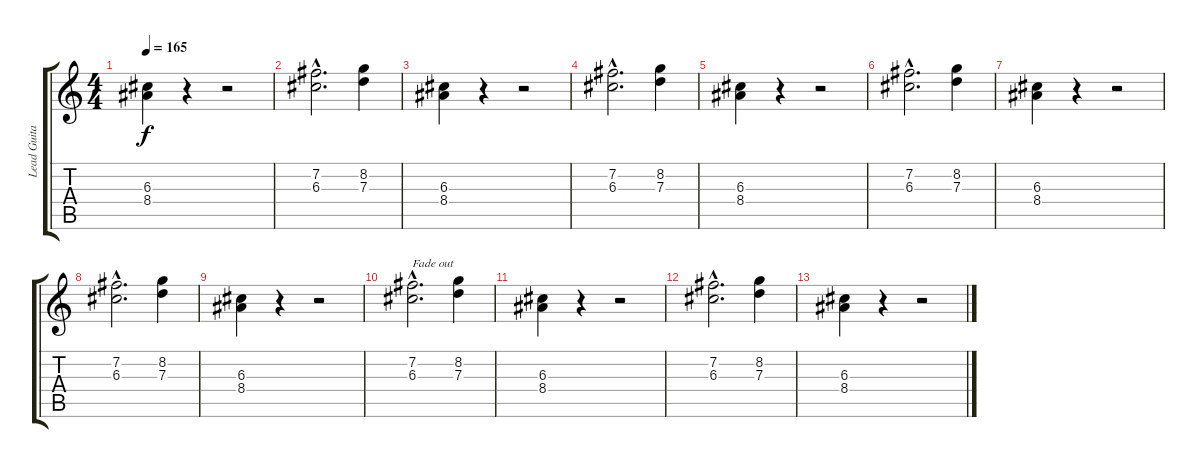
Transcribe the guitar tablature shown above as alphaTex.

\track ("Lead Guitar 2" "Lead Guita") {instrument overdrivenguitar}
\staff {score tabs}
\tuning (E4 B3 G3 D3 A2 E2) {hide}
\ts (4 4)
\tempo 165
\clef g2
\ks c
(6.3 8.4).4{dy f} r.4 r.2 |
(7.2{hac} 6.3{hac}).2{d} (8.2 7.3).4 |
(6.3 8.4).4 r.4 r.2 |
(7.2{hac} 6.3{hac}).2{d} (8.2 7.3).4 |
(6.3 8.4).4 r.4 r.2 |
(7.2{hac} 6.3{hac}).2{d} (8.2 7.3).4 |
(6.3 8.4).4 r.4 r.2 |
(7.2{hac} 6.3{hac}).2{d} (8.2 7.3).4 |
(6.3 8.4).4 r.4 r.2 |
(7.2{hac} 6.3{hac}).2{d txt "Fade out" volume 6} (8.2 7.3).4 |
(6.3 8.4).4 r.4 r.2 |
(7.2{hac} 6.3{hac}).2{d volume 0} (8.2 7.3).4 |
(6.3 8.4).4 r.4 r.2
